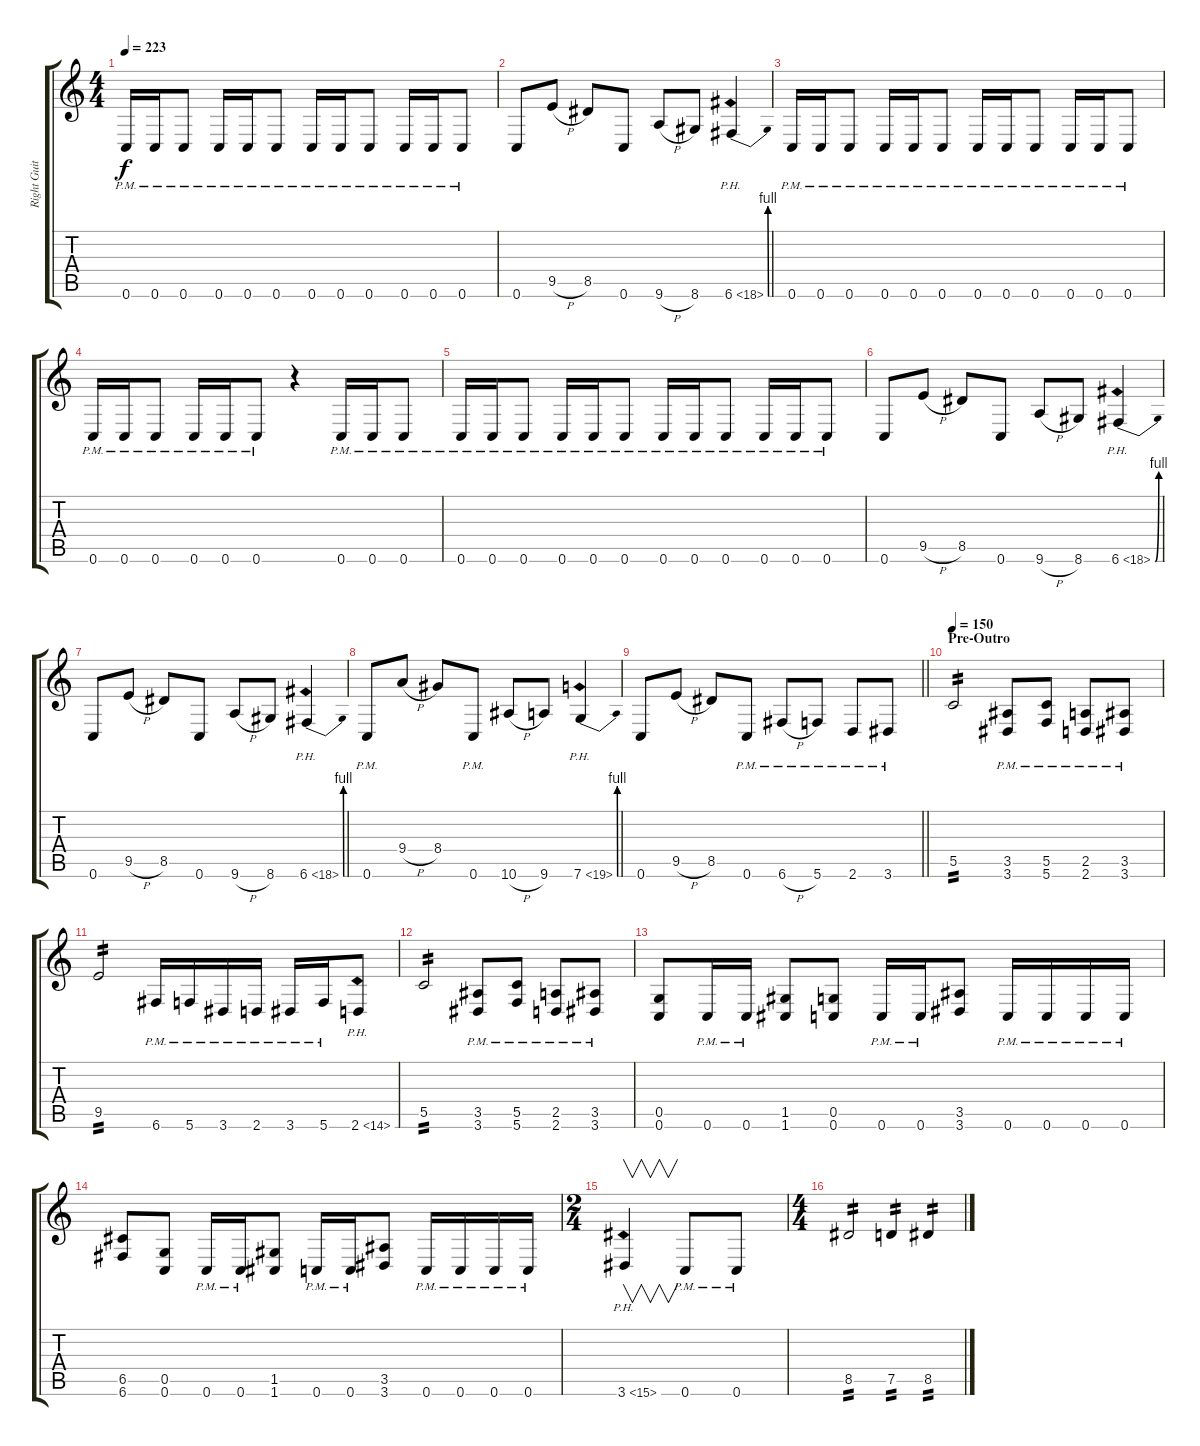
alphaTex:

\track ("Right Guitar" "Right Guit") {instrument distortionguitar}
\staff {score tabs}
\tuning (D4 A3 F3 C3 G2 C2) {hide}
\ts (4 4)
\tempo 223
\clef g2
\ks c
0.6{pm}.16{dy f} 0.6{pm}.16 0.6{pm}.8 0.6{pm}.16 0.6{pm}.16 0.6{pm}.8 0.6{pm}.16 0.6{pm}.16 0.6{pm}.8 0.6{pm}.16 0.6{pm}.16 0.6{pm}.8 |
0.6.8 9.5{h}.8 8.5.8 0.6.8 9.6{h}.8 8.6.8 6.6{be (bend 0 0 60 4) ph 12}.4{instrument guitarharmonics} |
0.6{pm}.16{instrument distortionguitar} 0.6{pm}.16 0.6{pm}.8 0.6{pm}.16 0.6{pm}.16 0.6{pm}.8 0.6{pm}.16 0.6{pm}.16 0.6{pm}.8 0.6{pm}.16 0.6{pm}.16 0.6{pm}.8 |
0.6{pm}.16 0.6{pm}.16 0.6{pm}.8 0.6{pm}.16 0.6{pm}.16 0.6{pm}.8 r.4 0.6{pm}.16 0.6{pm}.16 0.6{pm}.8 |
0.6{pm}.16 0.6{pm}.16 0.6{pm}.8 0.6{pm}.16 0.6{pm}.16 0.6{pm}.8 0.6{pm}.16 0.6{pm}.16 0.6{pm}.8 0.6{pm}.16 0.6{pm}.16 0.6{pm}.8 |
0.6.8 9.5{h}.8 8.5.8 0.6.8 9.6{h}.8 8.6.8 6.6{be (bend 0 0 60 4) ph 12}.4{instrument guitarharmonics} |
0.6.8{instrument distortionguitar} 9.5{h}.8 8.5.8 0.6.8 9.6{h}.8 8.6.8 6.6{be (bend 0 0 60 4) ph 12}.4{instrument guitarharmonics} |
0.6{pm}.8{instrument distortionguitar} 9.4{h}.8 8.4.8 0.6{pm}.8 10.6{h}.8 9.6.8 7.6{be (bend 0 0 60 4) ph 12}.4{instrument guitarharmonics} |
\barLineRight lightlight
0.6.8{instrument distortionguitar} 9.5{h}.8 8.5.8 0.6{pm}.8 6.6{h pm}.8 5.6{pm}.8 2.6{pm}.8 3.6{pm}.8 |
\section ("" "Pre-Outro")
\tempo 150
5.5.2{tp 2} (3.5{pm} 3.6{pm}).8 (5.5{pm} 5.6{pm}).8 (2.5{pm} 2.6{pm}).8 (3.5{pm} 3.6{pm}).8 |
9.5.2{tp 2} 6.6{pm}.16 5.6{pm}.16 3.6{pm}.16 2.6{pm}.16 3.6{pm}.16 5.6{pm}.16 2.6{ph 12}.8{instrument guitarharmonics} |
5.5.2{tp 2 instrument distortionguitar} (3.5{pm} 3.6{pm}).8 (5.5{pm} 5.6{pm}).8 (2.5{pm} 2.6{pm}).8 (3.5{pm} 3.6{pm}).8 |
(0.5 0.6).8 0.6{pm}.16 0.6{pm}.16 (1.5 1.6).8 (0.5 0.6).8 0.6{pm}.16 0.6{pm}.16 (3.5 3.6).8 0.6{pm}.16 0.6{pm}.16 0.6{pm}.16 0.6{pm}.16 |
(6.5 6.6).8 (0.5 0.6).8 0.6{pm}.16 0.6{pm}.16 (1.5 1.6).8 0.6{pm}.16 0.6{pm}.16 (3.5 3.6).8 0.6{pm}.16 0.6{pm}.16 0.6{pm}.16 0.6{pm}.16 |
\ts (2 4)
3.6{ph 12}.4{v instrument guitarharmonics} 0.6{pm}.8{instrument distortionguitar} 0.6{pm}.8 |
\ts (4 4)
8.5.2{tp 2} 7.5.4{tp 2} 8.5.4{tp 2}
